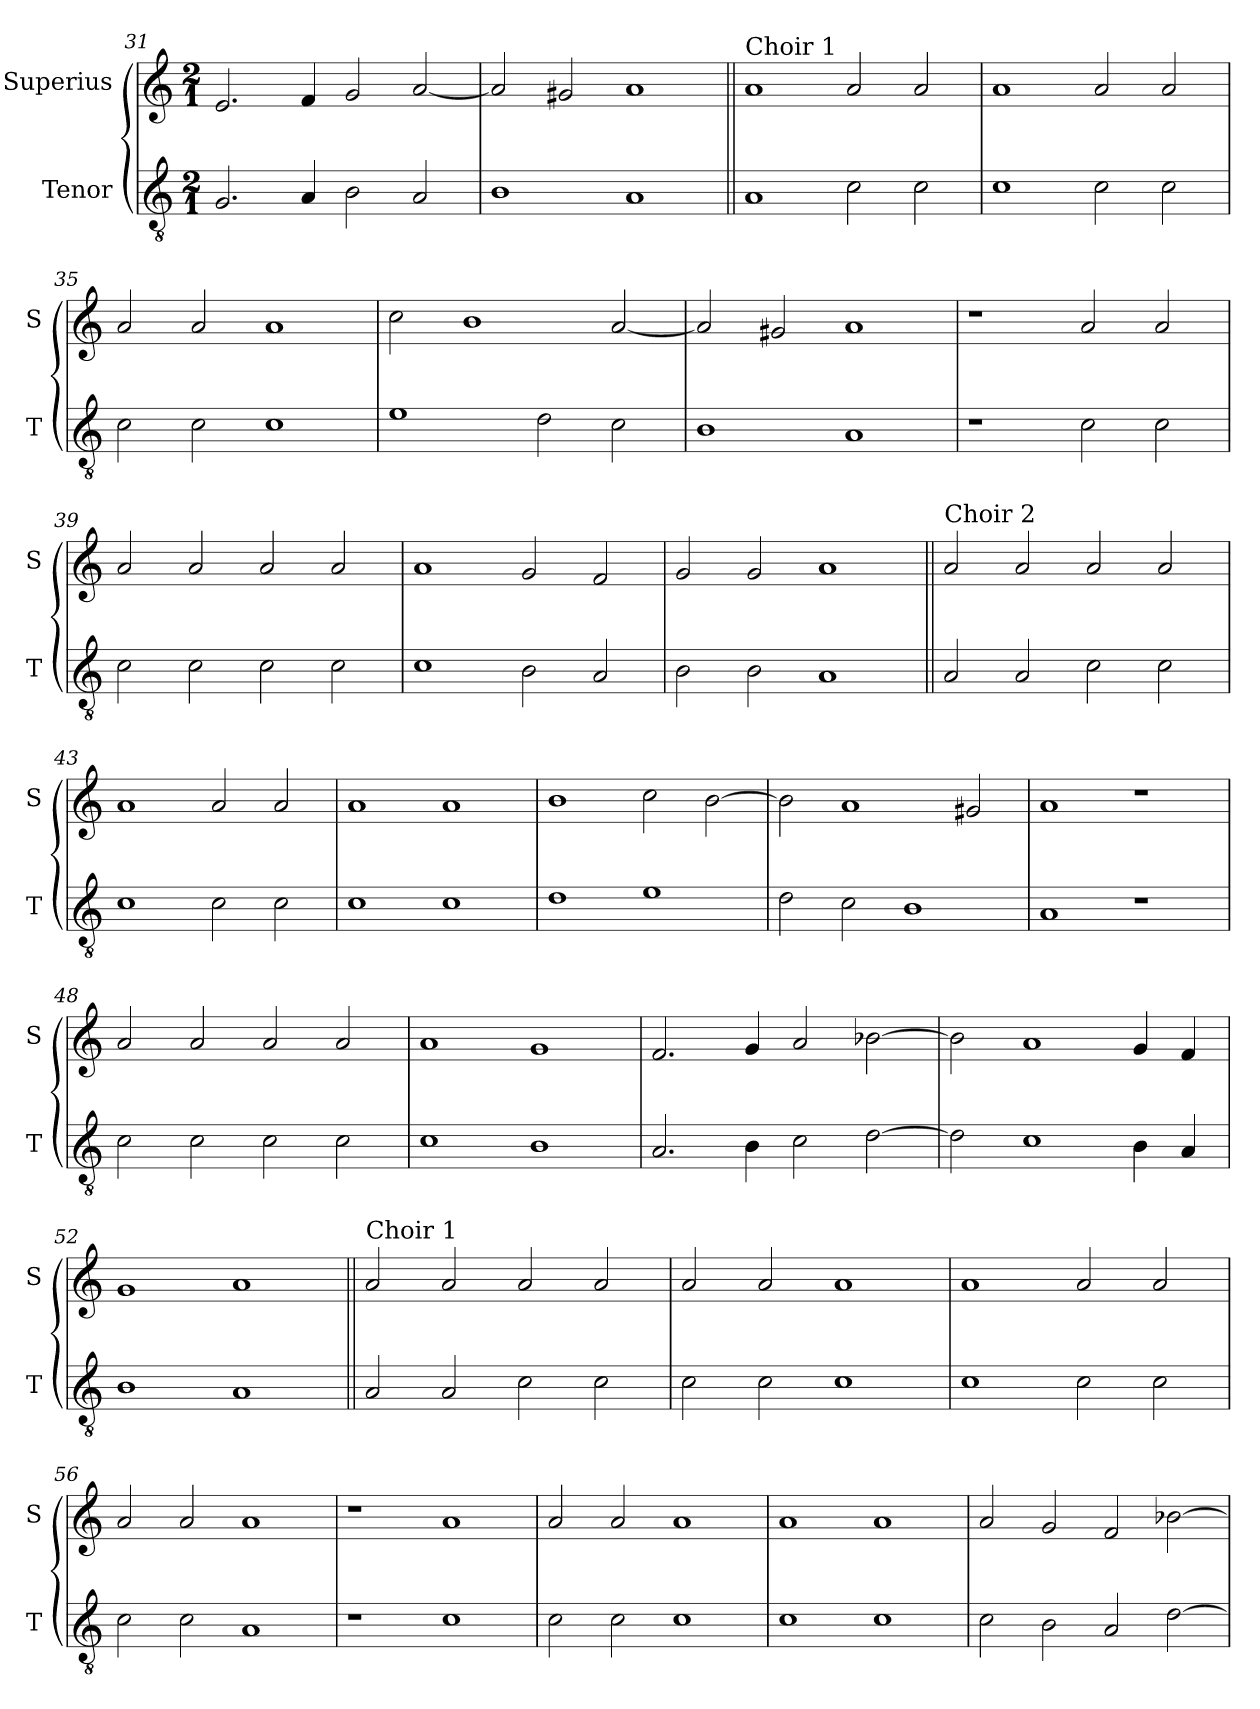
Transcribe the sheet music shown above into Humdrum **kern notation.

**kern	**kern
*part2	*part1
*staff2	*staff1
*I"Tenor	*I"Superius
*I'T	*I'S
*clefGv2	*clefG2
*k[]	*k[]
*M2/1	*M2/1
=31	=31
2.G/	2.e/
4A/	4f/
2B\	2g/
2A/	[2a/
=32	=32
1B	2a/]
.	2g#X/
1A	1a
=33||	=33||
!	!LO:TX:a:t=Choir 1
1A	1a
2c\	2a/
2c\	2a/
=34	=34
1c	1a
2c\	2a/
2c\	2a/
=35	=35
2c\	2a/
2c\	2a/
1c	1a
=36	=36
1e	2cc\
.	1b
2d\	.
2c\	[2a/
=37	=37
1B	2a/]
.	2g#X/
1A	1a
=38	=38
1r	1r
2c\	2a/
2c\	2a/
=39	=39
2c\	2a/
2c\	2a/
2c\	2a/
2c\	2a/
=40	=40
1c	1a
2B\	2g/
2A/	2f/
=41	=41
2B\	2g/
2B\	2g/
1A	1a
=42||	=42||
!	!LO:TX:a:t=Choir 2
2A/	2a/
2A/	2a/
2c\	2a/
2c\	2a/
=43	=43
1c	1a
2c\	2a/
2c\	2a/
=44	=44
1c	1a
1c	1a
=45	=45
1d	1b
1e	2cc\
.	[2b\
=46	=46
2d\	2b\]
2c\	1a
1B	.
.	2g#X/
=47	=47
1A	1a
1r	1r
=48	=48
2c\	2a/
2c\	2a/
2c\	2a/
2c\	2a/
=49	=49
1c	1a
1B	1g
=50	=50
2.A/	2.f/
4B\	4g/
2c\	2a/
[2d\	[2b-X\
=51	=51
2d\]	2b-\]
1c	1a
4B\	4g/
4A/	4f/
=52	=52
1B	1g
1A	1a
=53||	=53||
!	!LO:TX:a:t=Choir 1
2A/	2a/
2A/	2a/
2c\	2a/
2c\	2a/
=54	=54
2c\	2a/
2c\	2a/
1c	1a
=55	=55
1c	1a
2c\	2a/
2c\	2a/
=56	=56
2c\	2a/
2c\	2a/
1A	1a
=57	=57
1r	1r
1c	1a
=58	=58
2c\	2a/
2c\	2a/
1c	1a
=59	=59
1c	1a
1c	1a
=60	=60
2c\	2a/
2B\	2g/
2A/	2f/
[2d\	[2b-X\
=	=
*-	*-
